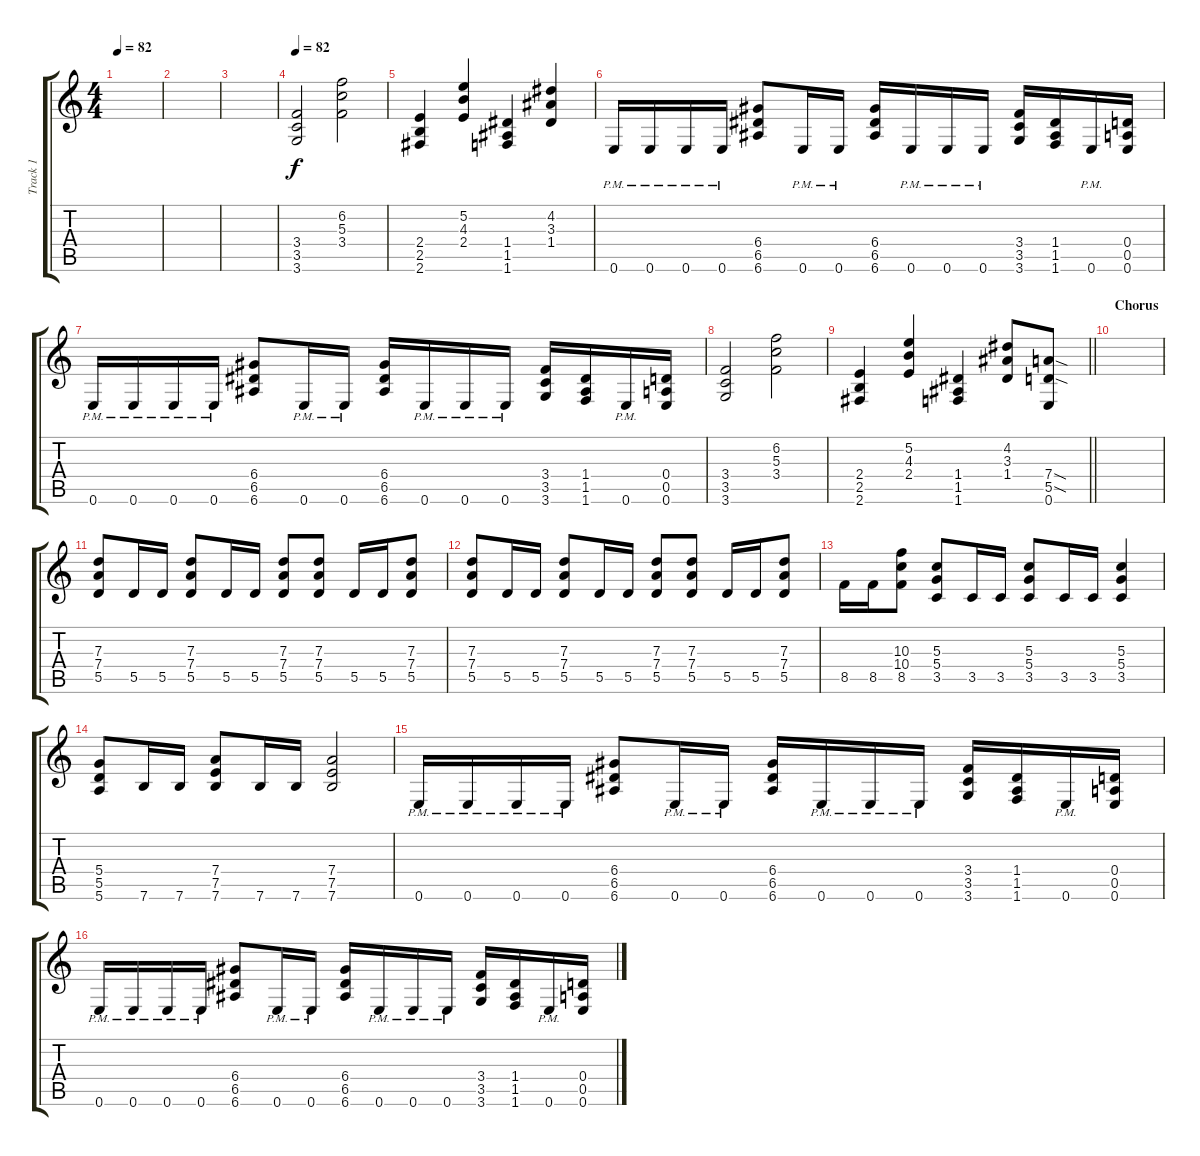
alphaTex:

\track ("Track 1" "Track 1") {instrument overdrivenguitar}
\staff {score tabs}
\tuning (E4 B3 G3 D3 A2 E2) {hide}
\ts (4 4)
\tempo 82
\clef g2
\ks c
|
|
|
\tempo 82
(3.4 3.5 3.6).2 (6.2 5.3 3.4).2 |
(2.4 2.5 2.6).4 (5.2 4.3 2.4).4 (1.4 1.5 1.6).4 (4.2 3.3 1.4).4 |
0.6{pm}.16 0.6{pm}.16 0.6{pm}.16 0.6{pm}.16 (6.4 6.5 6.6).8 0.6{pm}.16 0.6{pm}.16 (6.4 6.5 6.6).16 0.6{pm}.16 0.6{pm}.16 0.6{pm}.16 (3.4 3.5 3.6).16 (1.4 1.5 1.6).16 0.6{pm}.16 (0.4 0.5 0.6).16 |
0.6{pm}.16 0.6{pm}.16 0.6{pm}.16 0.6{pm}.16 (6.4 6.5 6.6).8 0.6{pm}.16 0.6{pm}.16 (6.4 6.5 6.6).16 0.6{pm}.16 0.6{pm}.16 0.6{pm}.16 (3.4 3.5 3.6).16 (1.4 1.5 1.6).16 0.6{pm}.16 (0.4 0.5 0.6).16 |
(3.4 3.5 3.6).2 (6.2 5.3 3.4).2 |
\barLineRight lightlight
(2.4 2.5 2.6).4 (5.2 4.3 2.4).4 (1.4 1.5 1.6).4 (4.2 3.3 1.4).8 (7.4{sod} 5.5{sod} 0.6).8 |
\section ("" "Chorus")
|
(7.3 7.4 5.5).8 5.5.16 5.5.16 (7.3 7.4 5.5).8 5.5.16 5.5.16 (7.3 7.4 5.5).8 (7.3 7.4 5.5).8 5.5.16 5.5.16 (7.3 7.4 5.5).8 |
(7.3 7.4 5.5).8 5.5.16 5.5.16 (7.3 7.4 5.5).8 5.5.16 5.5.16 (7.3 7.4 5.5).8 (7.3 7.4 5.5).8 5.5.16 5.5.16 (7.3 7.4 5.5).8 |
8.5.16 8.5.16 (10.3 10.4 8.5).8 (5.3 5.4 3.5).8 3.5.16 3.5.16 (5.3 5.4 3.5).8 3.5.16 3.5.16 (5.3 5.4 3.5).4 |
(5.4 5.5 5.6).8 7.6.16 7.6.16 (7.4 7.5 7.6).8 7.6.16 7.6.16 (7.4 7.5 7.6).2 |
0.6{pm}.16 0.6{pm}.16 0.6{pm}.16 0.6{pm}.16 (6.4 6.5 6.6).8 0.6{pm}.16 0.6{pm}.16 (6.4 6.5 6.6).16 0.6{pm}.16 0.6{pm}.16 0.6{pm}.16 (3.4 3.5 3.6).16 (1.4 1.5 1.6).16 0.6{pm}.16 (0.4 0.5 0.6).16 |
0.6{pm}.16 0.6{pm}.16 0.6{pm}.16 0.6{pm}.16 (6.4 6.5 6.6).8 0.6{pm}.16 0.6{pm}.16 (6.4 6.5 6.6).16 0.6{pm}.16 0.6{pm}.16 0.6{pm}.16 (3.4 3.5 3.6).16 (1.4 1.5 1.6).16 0.6{pm}.16 (0.4 0.5 0.6).16
